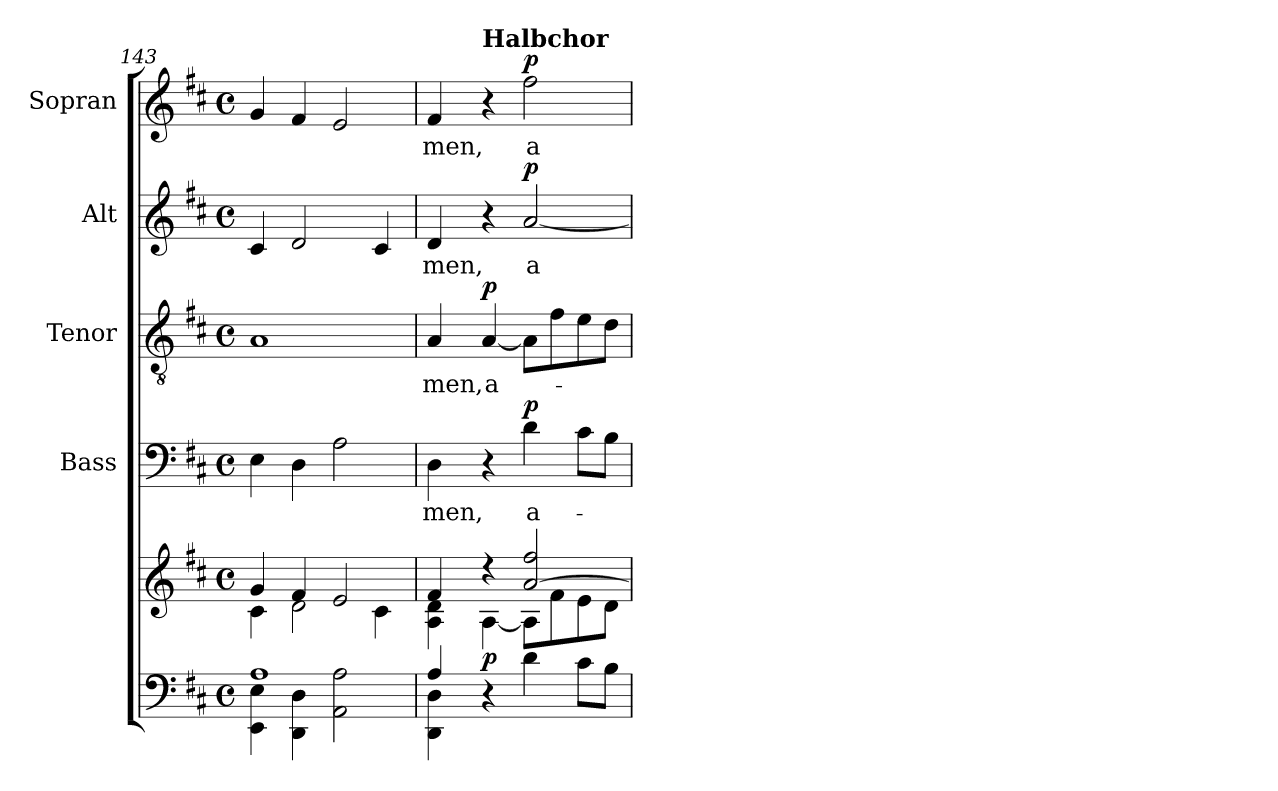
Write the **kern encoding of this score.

**kern	**kern	**dynam	**kern	**text	**dynam	**kern	**text	**dynam	**kern	**text	**dynam	**kern	**text	**dynam
*part5	*part5	*part5	*part4	*part4	*part4	*part3	*part3	*part3	*part2	*part2	*part2	*part1	*part1	*part1
*staff6	*staff5	*staff5/6	*staff4	*staff4	*staff4	*staff3	*staff3	*staff3	*staff2	*staff2	*staff2	*staff1	*staff1	*staff1
*	*	*	*I"Bass	*	*	*I"Tenor	*	*	*I"Alt	*	*	*I"Sopran	*	*
*	*	*	*I'B.	*	*	*I'T.	*	*	*I'A.	*	*	*I'S.	*	*
*clefF4	*clefG2	*	*clefF4	*	*	*clefGv2	*	*	*clefG2	*	*	*clefG2	*	*
*k[f#c#]	*k[f#c#]	*	*k[f#c#]	*	*	*k[f#c#]	*	*	*k[f#c#]	*	*	*k[f#c#]	*	*
*D:	*D:	*	*D:	*	*	*D:	*	*	*D:	*	*	*D:	*	*
*M4/4	*M4/4	*	*M4/4	*	*	*M4/4	*	*	*M4/4	*	*	*M4/4	*	*
*met(c)	*met(c)	*	*met(c)	*	*	*met(c)	*	*	*met(c)	*	*	*met(c)	*	*
=143	=143	=143	=143	=143	=143	=143	=143	=143	=143	=143	=143	=143	=143	=143
*^	*^	*	*	*	*	*	*	*	*	*	*	*	*	*
1A	4EE\ 4E\	4g/	4c#\	.	4E\	.	.	1A	.	.	4c#/	.	.	4g/	.	.
.	4DD\ 4D\	4f#/	2d\	.	4D\	.	.	.	.	.	2d/	.	.	4f#/	.	.
.	2AA\ 2A\	2e/	.	.	2A\	.	.	.	.	.	.	.	.	2e/	.	.
.	.	.	4c#\	.	.	.	.	.	.	.	4c#/	.	.	.	.	.
=144	=144	=144	=144	=144	=144	=144	=144	=144	=144	=144	=144	=144	=144	=144	=144	=144
!	!	!	!	!	!	!LO:LY:b	!	!	!LO:LY:b	!	!	!LO:LY:b	!	!	!LO:LY:b	!
4A/	4DD\ 4D\	4f#/	4A\ 4d\	.	4D\	-men,	.	4A/	-men,	.	4d/	-men,	.	4f#/	-men,	.
!	!	!	!	!	!	!	!	!	!	!	!	!	!	!LO:TX:a:B:t=Halbchor	!	!
!	!	!	!	!LO:DY:b	!	!	!	!	!LO:LY:b	!LO:DY:a	!	!	!	!	!	!
2.ryy	4r	4r	[<4A\	p	4r	.	.	[4A/	a-	p	4r	.	.	4r	.	.
!	!	!	!	!	!	!LO:LY:b	!LO:DY:a	!	!	!	!	!LO:LY:b	!LO:DY:a	!	!LO:LY:b	!LO:DY:a
.	4d\	[>2a/ 2ff#/	8A\L]	.	4d\	a-	p	8A\L]	.	.	[2a/	a-	p	2ff#\	a-	p
.	.	.	8f#\	.	.	.	.	8f#\	.	.	.	.	.	.	.	.
.	8c#\L	.	8e\	.	8c#\L	.	.	8e\	.	.	.	.	.	.	.	.
.	8B\J	.	8d\J	.	8B\J	.	.	8d\J	.	.	.	.	.	.	.	.
*v	*v	*	*	*	*	*	*	*	*	*	*	*	*	*	*	*
*	*v	*v	*	*	*	*	*	*	*	*	*	*	*	*	*
=	=	=	=	=	=	=	=	=	=	=	=	=	=	=
*-	*-	*-	*-	*-	*-	*-	*-	*-	*-	*-	*-	*-	*-	*-
